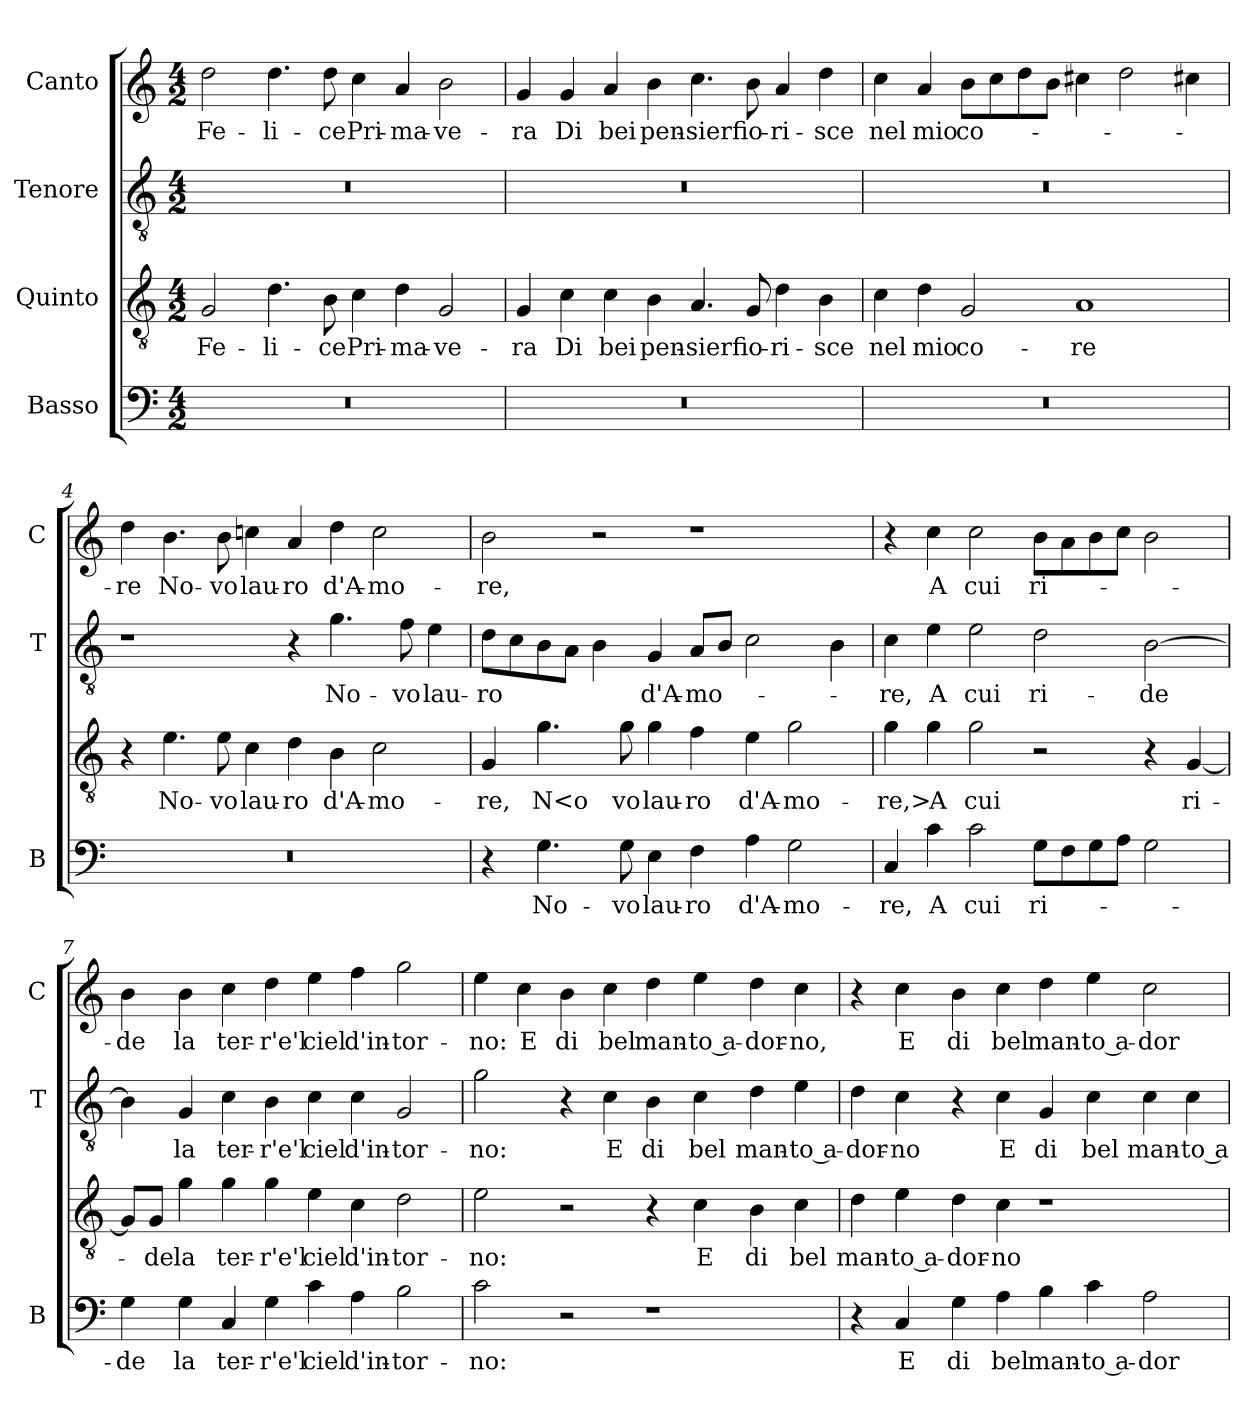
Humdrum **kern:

**kern	**text	**kern	**text	**kern	**text	**kern	**text
*part4	*part4	*part3	*part3	*part2	*part2	*part1	*part1
*staff4	*staff4	*staff3	*staff3	*staff2	*staff2	*staff1	*staff1
*I"Basso	*	*I"Quinto	*	*I"Tenore	*	*I"Canto	*
*I'B	*	*	*	*I'T	*	*I'C	*
*clefF4	*	*clefGv2	*	*clefGv2	*	*clefG2	*
*k[]	*	*k[]	*	*k[]	*	*k[]	*
*M4/2	*	*M4/2	*	*M4/2	*	*M4/2	*
=1	=1	=1	=1	=1	=1	=1	=1
0r	.	2G	Fe-	0r	.	2dd	Fe-
.	.	4.d	-li-	.	.	4.dd	-li-
.	.	8B	-ce	.	.	8dd	-ce
.	.	4c	Pri-	.	.	4cc	Pri-
.	.	4d	-ma-	.	.	4a	-ma-
.	.	2G	-ve-	.	.	2b	-ve-
=2	=2	=2	=2	=2	=2	=2	=2
0r	.	4G	-ra	0r	.	4g	-ra
.	.	4c	Di	.	.	4g	Di
.	.	4c	bei	.	.	4a	bei
.	.	4B	pen-	.	.	4b	pen-
.	.	4.A	-sier	.	.	4.cc	-sier
.	.	8G	fio-	.	.	8b	fio-
.	.	4d	-ri-	.	.	4a	-ri-
.	.	4B	-sce	.	.	4dd	-sce
=3	=3	=3	=3	=3	=3	=3	=3
0r	.	4c	nel	0r	.	4cc	nel
.	.	4d	mio	.	.	4a	mio
.	.	2G	co-	.	.	8bL	co-
.	.	.	.	.	.	8cc	.
.	.	.	.	.	.	8dd	.
.	.	.	.	.	.	8bJ	.
.	.	1A	-re	.	.	4cc#X	.
.	.	.	.	.	.	2dd	.
.	.	.	.	.	.	4cc#X	.
=4	=4	=4	=4	=4	=4	=4	=4
0r	.	4r	.	1r	.	4dd	-re
.	.	4.e	No-	.	.	4.b	No-
.	.	8e	-vo	.	.	8b	-vo
.	.	4c	lau-	.	.	4ccn	lau-
.	.	4d	-ro	4r	.	4a	-ro
.	.	4B	d'A-	4.g	No-	4dd	d'A-
.	.	2c	-mo-	.	.	2cc	-mo-
.	.	.	.	8f	-vo	.	.
.	.	.	.	4e	lau-	.	.
=5	=5	=5	=5	=5	=5	=5	=5
4r	.	4G	-re,	8dL	-ro	2b	-re,
.	.	.	.	8c	.	.	.
4.G	No-	4.g	N<o	8B	.	.	.
.	.	.	.	8AJ	.	.	.
.	.	.	.	4B	.	2r	.
8G	-vo	8g	vo	.	.	.	.
4E	lau-	4g	lau-	4G	d'A-	.	.
4F	-ro	4f	-ro	8AL	-mo-	1r	.
.	.	.	.	8BJ	.	.	.
4A	d'A-	4e	d'A-	2c	.	.	.
2G	-mo-	2g	-mo-	.	.	.	.
.	.	.	.	4B	.	.	.
=6	=6	=6	=6	=6	=6	=6	=6
4C	-re,	4g	-re,>	4c	-re,	4r	.
4c	A	4g	A	4e	A	4cc	A
2c	cui	2g	cui	2e	cui	2cc	cui
8GL	ri-	2r	.	2d	ri-	8bL	ri-
8F	.	.	.	.	.	8a	.
8G	.	.	.	.	.	8b	.
8AJ	.	.	.	.	.	8ccJ	.
2G	.	4r	.	[2B	-de	2b	.
.	.	[4G	ri-	.	.	.	.
=7	=7	=7	=7	=7	=7	=7	=7
4G	-de	8G/L]	.	4B]	.	4b	-de
.	.	8G/J	-de	.	.	.	.
4G	la	4g	la	4G	la	4b	la
4C	ter-	4g	ter-	4c	ter-	4cc	ter-
4G	-r'e'l	4g	-r'e'l	4B	-r'e'l	4dd	-r'e'l
4c	ciel	4e	ciel	4c	ciel	4ee	ciel
4A	d'in-	4c	d'in-	4c	d'in-	4ff	d'in-
2B	-tor-	2d	-tor-	2G	-tor-	2gg	-tor-
=8	=8	=8	=8	=8	=8	=8	=8
2c	-no:	2e	-no:	2g	-no:	4ee	-no:
.	.	.	.	.	.	4cc	E
2r	.	2r	.	4r	.	4b	di
.	.	.	.	4c	E	4cc	bel
1r	.	4r	.	4B	di	4dd	man-
.	.	4c	E	4c	bel	4ee	-to a-
.	.	4B	di	4d	man-	4dd	-dor-
.	.	4c	bel	4e	-to a-	4cc	-no,
=9	=9	=9	=9	=9	=9	=9	=9
4r	.	4d	man-	4d	-dor-	4r	.
4C	E	4e	-to a-	4c	-no	4cc	E
4G	di	4d	-dor-	4r	.	4b	di
4A	bel	4c	-no	4c	E	4cc	bel
4B	man-	1r	.	4G	di	4dd	man-
4c	-to a-	.	.	4c	bel	4ee	-to a-
2A	-dor-	.	.	4c	man-	2cc	-dor-
.	.	.	.	4c	-to a-	.	.
=	=	=	=	=	=	=	=
*-	*-	*-	*-	*-	*-	*-	*-
